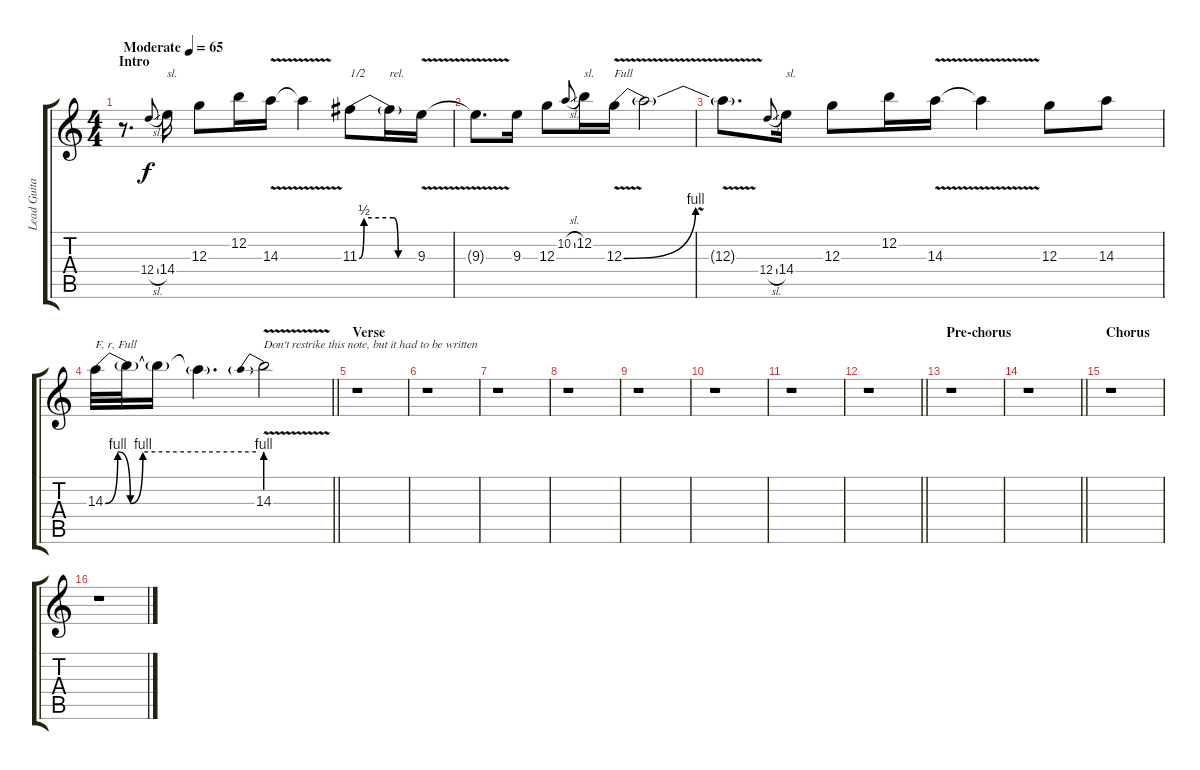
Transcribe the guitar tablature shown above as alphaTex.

\track ("Lead Guitar" "Lead Guita") {instrument distortionguitar}
\staff {score tabs}
\tuning (E4 B3 G3 D3 A2 E2) {hide}
\ts (4 4)
\section ("" "Intro")
\tempo (65 "Moderate")
\clef g2
\ks c
r.8{d dy f instrument distortionguitar} 12.4{sl}.8{gr onbeat} 14.4.16{txt "sl."} 12.3.8 12.2.16 14.3{v}.16 14.3{t}.4 11.3{be (custom 0 0 5 2 35 2 40 0 45 0 60 0)}.8{txt "1/2"} 11.3{t}.16{txt "rel."} 9.3{v}.16 |
9.3{t}.8{d} 9.3.16 12.3.8 10.2{sl}.8{gr onbeat} 12.2.16{txt "sl."} 12.3{be (bend 0 0 60 4) v}.16{txt "Full"} 12.3{v t}.2 |
12.3{t}.8{d} 12.4{sl}.8{gr onbeat} 14.4.16{txt "sl."} 12.3.8 12.2.16 14.3{v}.16 14.3{t}.4 12.3.8 14.3.8 |
\barLineRight lightlight
14.3{be (custom 0 0 5 4 10 0 15 4 60 4)}.32{txt "F, r, Full"} 14.3{t}.32 14.3{t}.16 14.3{t}.4{d} 14.3{be (prebend 0 4 60 4) v}.2{txt "Don't restrike this note, but it had to be written"} |
\section ("" "Verse")
r.1 |
r.1 |
r.1 |
r.1 |
r.1 |
r.1 |
r.1 |
\barLineRight lightlight
r.1 |
\section ("" "Pre-chorus")
r.1 |
\barLineRight lightlight
r.1 |
\section ("" "Chorus")
r.1 |
r.1
